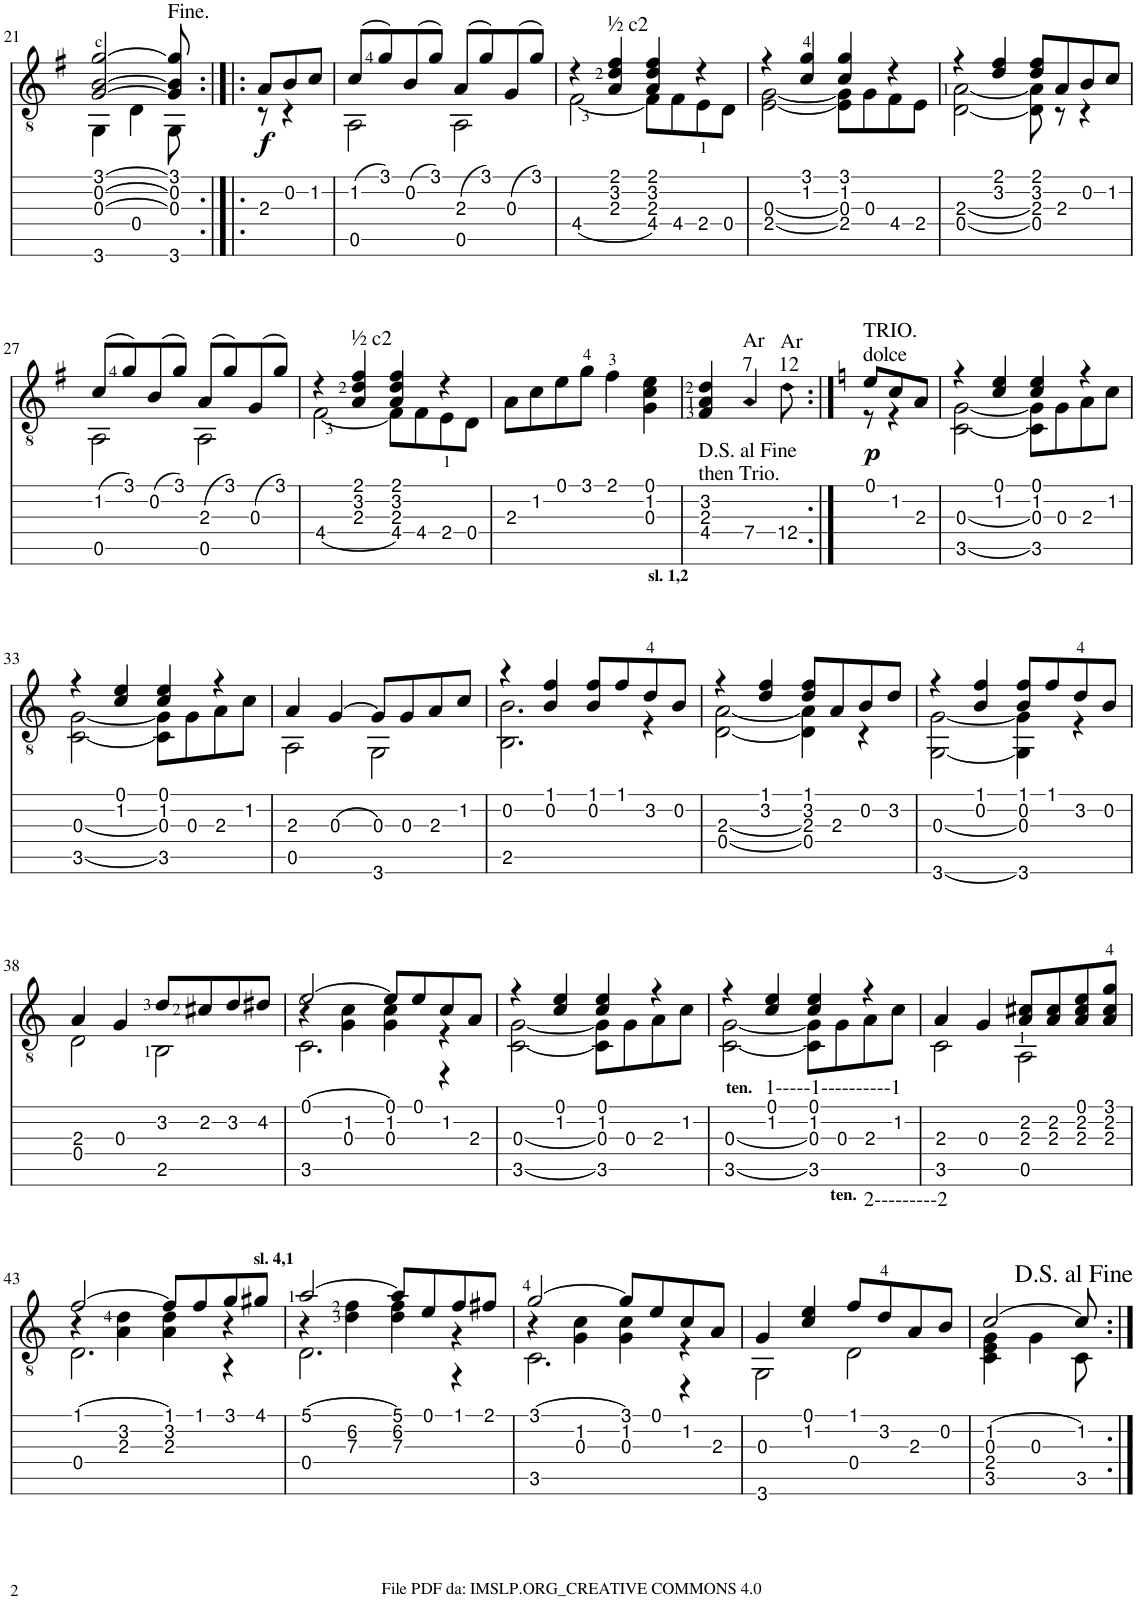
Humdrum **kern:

**kern	**kern	**dynam
*part1	*part1	*part1
*staff2	*staff1	*staff1/2
*I"Guitar	*	*
*I'Guit.	*	*
!!LO:PB:g=z
*	*clefGv2	*
*k[f#]	*k[f#]	*
*M4/4	*M4/4	*
=21	=21	=21
*^	*^	*
[2G [2B [2g	4GG	[2G/ [2B/ [2g/	4GG\	.
.	4D	.	4D\	.
8G] 8B] 8g]	8GG	8G/] 8B/] 8g/]	8GG\	.
=22:|!|:	=22:|!|:	=22:|!|:	=22:|!|:	=22:|!|:
!	!	!	!	!LO:DY:b
8A	8r	8A/L	8r	f
8BL	4r	8B/	4r	.
8cJ	.	8c/J	.	.
=23	=23	=23	=23	=23
8cL	2AA	(8c/L	2AA\	.
8gJ	.	8g/)	.	.
8BL	.	(8B/	.	.
8gJ	.	8g/J)	.	.
8AL	2AA	(8A/L	2AA\	.
8gJ	.	8g/)	.	.
8GL	.	(8G/	.	.
8gJ	.	8g/J)	.	.
=24	=24	=24	=24	=24
4r	[2F#	4r	[2F#\	.
!	!	!LO:TX:a:t=½ c2	!	!
4A 4d 4f#	.	4A/ 4d/ 4f#/	.	.
4A 4d 4f#	8F#L]	4A/ 4d/ 4f#/	8F#\L]	.
.	8F#J	.	8F#\	.
4r	8EL	4r	8E\	.
.	8DJ	.	8D\J	.
=25	=25	=25	=25	=25
4r	[2E [2G	4r	[2E\ [2G\	.
4c 4g	.	4c/ 4g/	.	.
4c 4g	8E]\ 8G]\L	4c/ 4g/	8E\] 8G\]L	.
.	8GJ	.	8G\	.
4r	8F#L	4r	8F#\	.
.	8EJ	.	8E\J	.
=26	=26	=26	=26	=26
4r	[2D [2A	4r	[2D\ [2A\	.
4d 4f#	.	4d/ 4f#/	.	.
8d\ 8f#\L	8D] 8A]	8d/ 8f#/L	8D\] 8A\]	.
8AJ	8r	8A/	8r	.
8BL	4r	8B/	4r	.
8cJ	.	8c/J	.	.
!!LO:LB:g=z	!!
=27	=27	=27	=27	=27
8cL	2AA	(8c/L	2AA\	.
8gJ	.	8g/)	.	.
8BL	.	(8B/	.	.
8gJ	.	8g/J)	.	.
8AL	2AA	(8A/L	2AA\	.
8gJ	.	8g/)	.	.
8GL	.	(8G/	.	.
8gJ	.	8g/J)	.	.
=28	=28	=28	=28	=28
4r	[2F#	4r	[2F#\	.
!	!	!LO:TX:a:t=½ c2	!	!
4A 4d 4f#	.	4A/ 4d/ 4f#/	.	.
4A 4d 4f#	8F#L]	4A/ 4d/ 4f#/	8F#\L]	.
.	8F#J	.	8F#\	.
4r	8EL	4r	8E\	.
.	8DJ	.	8D\J	.
*v	*v	*	*	*
*	*v	*v	*
=29	=29	=29
8AL	8A\L	.
8cJ	8c\	.
8eL	8e\	.
8gJ	8g\J	.
4f#	4f#\	.
!LO:TX:b:B:t=sl. 1,2	!	!
4G 4c 4e	4G\ 4c\ 4e\	.
=30	=30	=30
!LO:TX:a:t=then Trio.	!	!
4F# 4A 4d	4F#/ 4A/ 4d/	.
!	!LO:TX:a:t=Ar	!
!	!LO:TX:a:t=7	!
4A	4A/	.
!	!LO:TX:a:t=Ar	!
!	!LO:TX:a:t=12	!
8d	8d\	.
=31:|!	=31:|!	=31:|!
*k[]	*k[]	*
*^	*^	*
!	!	!LO:TX:a:t=TRIO.	!	!
!	!	!LO:TX:a:t=dolce	!	!
!	!	!	!	!LO:DY:b
8e	8r	8e/L	8r	p
8cL	4r	8c/	4r	.
8AJ	.	8A/J	.	.
=32	=32	=32	=32	=32
4r	[2C [2G	4r	[2C\ [2G\	.
4c 4e	.	4c/ 4e/	.	.
4c 4e	8C]\ 8G]\L	4c/ 4e/	8C\] 8G\]L	.
.	8GJ	.	8G\	.
4r	8AL	4r	8A\	.
.	8cJ	.	8c\J	.
!!LO:LB:g=z	!!
=33	=33	=33	=33	=33
4r	[2C [2G	4r	[2C\ [2G\	.
4c 4e	.	4c/ 4e/	.	.
4c 4e	8C]\ 8G]\L	4c/ 4e/	8C\] 8G\]L	.
.	8GJ	.	8G\	.
4r	8AL	4r	8A\	.
.	8cJ	.	8c\J	.
=34	=34	=34	=34	=34
4A	2AA	4A/	2AA\	.
[4G	.	[4G/	.	.
8GL]	2GG	8G/L]	2GG\	.
8GJ	.	8G/	.	.
8AL	.	8A/	.	.
8cJ	.	8c/J	.	.
=35	=35	=35	=35	=35
4r	2.BB 2.B	4r	2.BB\ 2.B\	.
4B 4f	.	4B/ 4f/	.	.
8B\ 8f\L	.	8B/ 8f/L	.	.
8fJ	.	8f/	.	.
8dL	4r	8d/	4r	.
8BJ	.	8B/J	.	.
=36	=36	=36	=36	=36
4r	[2D [2A	4r	[2D\ [2A\	.
4d 4f	.	4d/ 4f/	.	.
8d\ 8f\L	4D] 4A]	8d/ 8f/L	4D\] 4A\]	.
8AJ	.	8A/	.	.
8BL	4r	8B/	4r	.
8dJ	.	8d/J	.	.
=37	=37	=37	=37	=37
4r	[2GG [2G	4r	[2GG\ [2G\	.
4B 4f	.	4B/ 4f/	.	.
8B\ 8f\L	4GG] 4G]	8B/ 8f/L	4GG\] 4G\]	.
8fJ	.	8f/	.	.
8dL	4r	8d/	4r	.
8BJ	.	8B/J	.	.
!!LO:LB:g=z	!!
=38	=38	=38	=38	=38
4A	2D	4A/	2D\	.
4G	.	4G/	.	.
8dL	2BB	8d/L	2BB\	.
8c#J	.	8c#X/	.	.
8dL	.	8d/	.	.
8d#J	.	8d#X/J	.	.
=39	=39	=39	=39	=39
*	*^	*	*^	*
[2e	4r	2.C	[2e/	4r	2.C\	.
.	4G 4c	.	.	4G\ 4c\	.	.
8eL]	4G 4c	.	8e/L]	4G\ 4c\	.	.
8eJ	.	.	8e/	.	.	.
8cL	4r	4r	8c/	4r	4r	.
8AJ	.	.	8A/J	.	.	.
*	*v	*v	*	*	*	*
*	*	*	*v	*v	*
=40	=40	=40	=40	=40
4r	[2C [2G	4r	[2C\ [2G\	.
4c 4e	.	4c/ 4e/	.	.
4c 4e	8C]\ 8G]\L	4c/ 4e/	8C\] 8G\]L	.
.	8GJ	.	8G\	.
4r	8AL	4r	8A\	.
.	8cJ	.	8c\J	.
=41	=41	=41	=41	=41
!LO:TX:a:B:t=ten.	!	!	!	!
4r	[2C [2G	4r	[2C\ [2G\	.
!LO:TX:a:t=1-----1----------1	!	!	!	!
4c 4e	.	4c/ 4e/	.	.
!LO:TX:b:B:t=ten.	!	!	!	!
4c 4e	8C]\ 8G]\L	4c/ 4e/	8C\] 8G\]L	.
.	8GJ	.	8G\	.
!LO:TX:b:t=2---------2	!	!	!	!
4r	8AL	4r	8A\	.
.	8cJ	.	8c\J	.
=42	=42	=42	=42	=42
4A	2C	4A/	2C\	.
4G	.	4G/	.	.
8A\ 8c#\L	2AA	8A/ 8c#X/L	2AA\	.
8A\ 8c#\J	.	8A/ 8c#/	.	.
8A\ 8c#\ 8e\L	.	8A/ 8c#/ 8e/	.	.
8A\ 8c#\ 8g\J	.	8A/ 8c#/ 8g/J	.	.
!!LO:LB:g=z
=43	=43	=43	=43	=43
*	*^	*	*^	*
[2f	4r	2.D	[2f/	4r	2.D\	.
.	4A 4d	.	.	4A\ 4d\	.	.
8fL]	4A 4d	.	8f/L]	4A\ 4d\	.	.
8fJ	.	.	8f/	.	.	.
8gL	4r	4r	8g/	4r	4r	.
!	!	!	!LO:TX:a:B:t=sl. 4,1	!	!	!
8g#J	.	.	8g#X/J	.	.	.
=44	=44	=44	=44	=44	=44	=44
[2a	4r	2.D	[2a/	4r	2.D\	.
.	4d 4f	.	.	4d\ 4f\	.	.
8aL]	4d 4f	.	8a/L]	4d\ 4f\	.	.
8eJ	.	.	8e/	.	.	.
8fL	4r	4r	8f/	4r	4r	.
8f#J	.	.	8f#X/J	.	.	.
=45	=45	=45	=45	=45	=45	=45
[2g	4r	2.C	[2g/	4r	2.C\	.
.	4G 4c	.	.	4G\ 4c\	.	.
8gL]	4G 4c	.	8g/L]	4G\ 4c\	.	.
8eJ	.	.	8e/	.	.	.
8cL	4r	4r	8c/	4r	4r	.
8AJ	.	.	8A/J	.	.	.
*	*v	*v	*	*	*	*
*	*	*	*v	*v	*
=46	=46	=46	=46	=46
4G	2GG	4G/	2GG\	.
4c 4e	.	4c/ 4e/	.	.
8fL	2D	8f/L	2D\	.
8dJ	.	8d/	.	.
8AL	.	8A/	.	.
8BJ	.	8B/J	.	.
=47	=47	=47	=47	=47
[2c	4C 4E 4G	[2c/	4C\ 4E\ 4G\	.
.	4G	.	4G\	.
8c]	8C	8c/]	8C\	.
*v	*v	*	*	*
*	*v	*v	*
=:|!	=:|!	=:|!
*-	*-	*-
